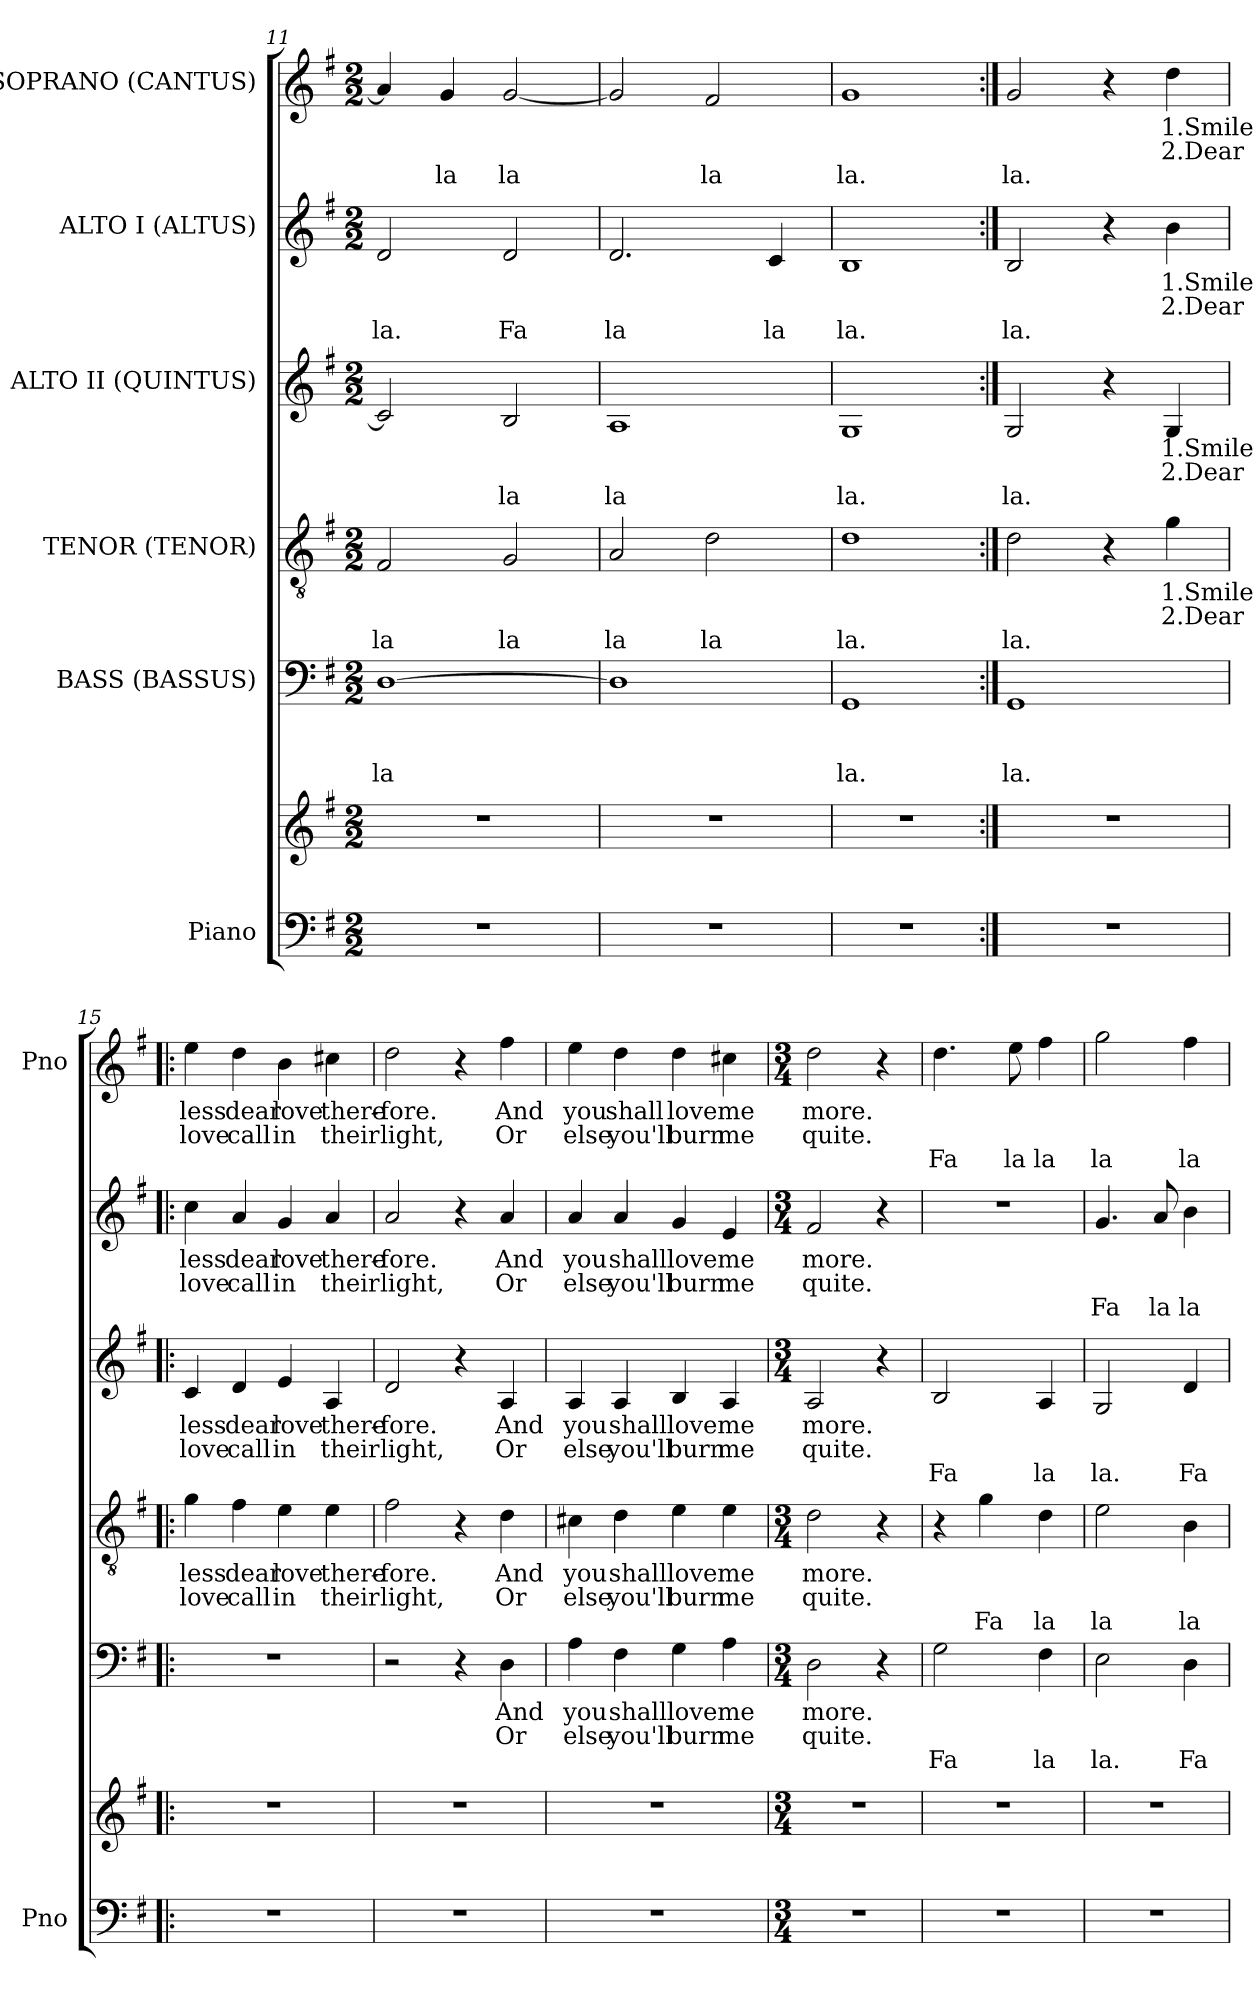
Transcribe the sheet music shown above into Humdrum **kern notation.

**kern	**kern	**kern	**text	**text	**text	**kern	**text	**text	**text	**kern	**text	**text	**text	**kern	**text	**text	**text	**kern	**text	**text	**text
*part6	*part6	*part5	*part5	*part5	*part5	*part4	*part4	*part4	*part4	*part3	*part3	*part3	*part3	*part2	*part2	*part2	*part2	*part1	*part1	*part1	*part1
*staff7	*staff6	*staff5	*staff5	*staff5	*staff5	*staff4	*staff4	*staff4	*staff4	*staff3	*staff3	*staff3	*staff3	*staff2	*staff2	*staff2	*staff2	*staff1	*staff1	*staff1	*staff1
*I"Piano	*	*I"BASS (BASSUS)	*	*	*	*I"TENOR (TENOR)	*	*	*	*I"ALTO II (QUINTUS)	*	*	*	*I"ALTO I (ALTUS)	*	*	*	*I"SOPRANO (CANTUS)	*	*	*
*I'Pno	*	*	*	*	*	*	*	*	*	*	*	*	*	*	*	*	*	*I'Pno	*	*	*
*clefF4	*clefG2	*clefF4	*	*	*	*clefGv2	*	*	*	*clefG2	*	*	*	*clefG2	*	*	*	*clefG2	*	*	*
*k[f#]	*k[f#]	*k[f#]	*	*	*	*k[f#]	*	*	*	*k[f#]	*	*	*	*k[f#]	*	*	*	*k[f#]	*	*	*
*G:	*G:	*G:	*	*	*	*G:	*	*	*	*G:	*	*	*	*G:	*	*	*	*G:	*	*	*
*M2/2	*M2/2	*M2/2	*	*	*	*M2/2	*	*	*	*M2/2	*	*	*	*M2/2	*	*	*	*M2/2	*	*	*
=11	=11	=11	=11	=11	=11	=11	=11	=11	=11	=11	=11	=11	=11	=11	=11	=11	=11	=11	=11	=11	=11
1r	1r	[1D	.	.	la	2F#/	.	.	la	2c/]	.	.	.	2d/	.	.	la.	4a/]	.	.	.
.	.	.	.	.	.	.	.	.	.	.	.	.	.	.	.	.	.	4g/	.	.	la
.	.	.	.	.	.	2G/	.	.	la	2B/	.	.	la	2d/	.	.	Fa	[2g/	.	.	la
=12	=12	=12	=12	=12	=12	=12	=12	=12	=12	=12	=12	=12	=12	=12	=12	=12	=12	=12	=12	=12	=12
1r	1r	1D]	.	.	.	2A/	.	.	la	1A	.	.	la	2.d/	.	.	la	2g/]	.	.	.
.	.	.	.	.	.	2d\	.	.	la	.	.	.	.	.	.	.	.	2f#/	.	.	la
.	.	.	.	.	.	.	.	.	.	.	.	.	.	4c/	.	.	la	.	.	.	.
=13	=13	=13	=13	=13	=13	=13	=13	=13	=13	=13	=13	=13	=13	=13	=13	=13	=13	=13	=13	=13	=13
1r	1r	1GG	.	.	la.	1d	.	.	la.	1G	.	.	la.	1B	.	.	la.	1g	.	.	la.
=14:|!	=14:|!	=14:|!	=14:|!	=14:|!	=14:|!	=14:|!	=14:|!	=14:|!	=14:|!	=14:|!	=14:|!	=14:|!	=14:|!	=14:|!	=14:|!	=14:|!	=14:|!	=14:|!	=14:|!	=14:|!	=14:|!
1r	1r	1GG	.	.	la.	2d\	.	.	la.	2G/	.	.	la.	2B/	.	.	la.	2g/	.	.	la.
.	.	.	.	.	.	4r	.	.	.	4r	.	.	.	4r	.	.	.	4r	.	.	.
.	.	.	.	.	.	4g\	1.Smile	2.Dear	.	4G/	1.Smile	2.Dear	.	4b\	1.Smile	2.Dear	.	4dd\	1.Smile	2.Dear	.
!!LO:LB:g=z
=15!|:	=15!|:	=15!|:	=15!|:	=15!|:	=15!|:	=15!|:	=15!|:	=15!|:	=15!|:	=15!|:	=15!|:	=15!|:	=15!|:	=15!|:	=15!|:	=15!|:	=15!|:	=15!|:	=15!|:	=15!|:	=15!|:
1r	1r	1r	.	.	.	4g\	less	love	.	4c/	less	love	.	4cc\	less	love	.	4ee\	less	love	.
.	.	.	.	.	.	4f#\	dear	call	.	4d/	dear	call	.	4a/	dear	call	.	4dd\	dear	call	.
.	.	.	.	.	.	4e\	love	in	.	4e/	love	in	.	4g/	love	in	.	4b\	love	in	.
.	.	.	.	.	.	4e\	there-	their	.	4A/	there-	their	.	4a/	there-	their	.	4cc#X\	there-	their	.
=16	=16	=16	=16	=16	=16	=16	=16	=16	=16	=16	=16	=16	=16	=16	=16	=16	=16	=16	=16	=16	=16
1r	1r	2r	.	.	.	2f#\	-fore.	light,	.	2d/	-fore.	light,	.	2a/	-fore.	light,	.	2dd\	-fore.	light,	.
.	.	4r	.	.	.	4r	.	.	.	4r	.	.	.	4r	.	.	.	4r	.	.	.
.	.	4D\	And	Or	.	4d\	And	Or	.	4A/	And	Or	.	4a/	And	Or	.	4ff#\	And	Or	.
=17	=17	=17	=17	=17	=17	=17	=17	=17	=17	=17	=17	=17	=17	=17	=17	=17	=17	=17	=17	=17	=17
1r	1r	4A\	you	else	.	4c#X\	you	else	.	4A/	you	else	.	4a/	you	else	.	4ee\	you	else	.
.	.	4F#\	shall	you'll	.	4d\	shall	you'll	.	4A/	shall	you'll	.	4a/	shall	you'll	.	4dd\	shall	you'll	.
.	.	4G\	love	burn	.	4e\	love	burn	.	4B/	love	burn	.	4g/	love	burn	.	4dd\	love	burn	.
.	.	4A\	me	me	.	4e\	me	me	.	4A/	me	me	.	4e/	me	me	.	4cc#X\	me	me	.
=18	=18	=18	=18	=18	=18	=18	=18	=18	=18	=18	=18	=18	=18	=18	=18	=18	=18	=18	=18	=18	=18
*M3/4	*M3/4	*M3/4	*	*	*	*M3/4	*	*	*	*M3/4	*	*	*	*M3/4	*	*	*	*M3/4	*	*	*
2.r	2.r	2D\	more.	quite.	.	2d\	more.	quite.	.	2A/	more.	quite.	.	2f#/	more.	quite.	.	2dd\	more.	quite.	.
.	.	4r	.	.	.	4r	.	.	.	4r	.	.	.	4r	.	.	.	4r	.	.	.
!!LO:PB:g=z
=19	=19	=19	=19	=19	=19	=19	=19	=19	=19	=19	=19	=19	=19	=19	=19	=19	=19	=19	=19	=19	=19
2.r	2.r	2G\	.	.	Fa	4r	.	.	.	2B/	.	.	Fa	2.r	.	.	.	4.dd\	.	.	Fa
.	.	.	.	.	.	4g\	.	.	Fa	.	.	.	.	.	.	.	.	.	.	.	.
.	.	.	.	.	.	.	.	.	.	.	.	.	.	.	.	.	.	8ee\	.	.	la
.	.	4F#\	.	.	la	4d\	.	.	la	4A/	.	.	la	.	.	.	.	4ff#\	.	.	la
=20	=20	=20	=20	=20	=20	=20	=20	=20	=20	=20	=20	=20	=20	=20	=20	=20	=20	=20	=20	=20	=20
2.r	2.r	2E\	.	.	la.	2e\	.	.	la	2G/	.	.	la.	4.g/	.	.	Fa	2gg\	.	.	la
.	.	.	.	.	.	.	.	.	.	.	.	.	.	8a/	.	.	la	.	.	.	.
.	.	4D\	.	.	Fa	4B\	.	.	la	4d/	.	.	Fa	4b\	.	.	la	4ff#\	.	.	la
=	=	=	=	=	=	=	=	=	=	=	=	=	=	=	=	=	=	=	=	=	=
*-	*-	*-	*-	*-	*-	*-	*-	*-	*-	*-	*-	*-	*-	*-	*-	*-	*-	*-	*-	*-	*-
